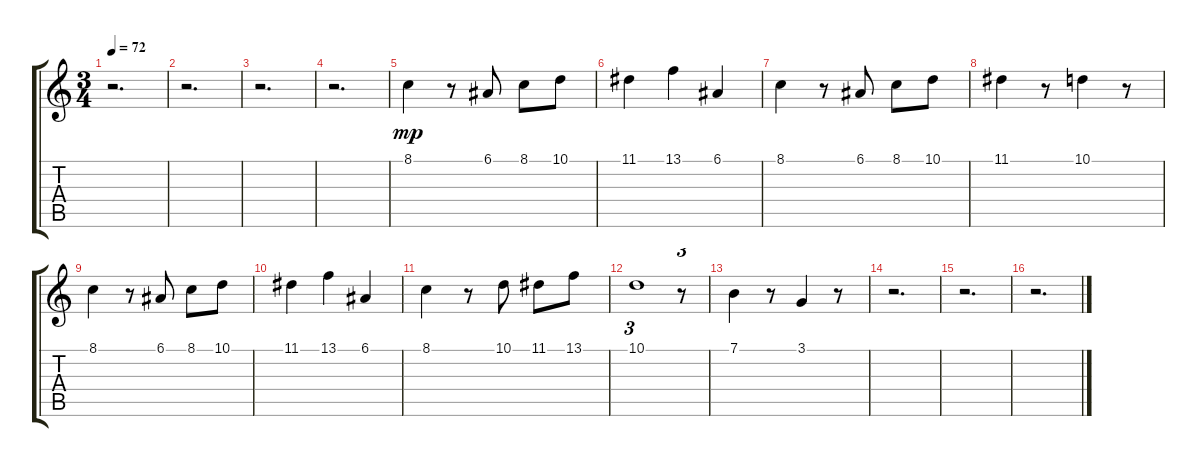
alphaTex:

\track "" {instrument flute}
\staff {score tabs}
\tuning (E4 B3 G3 D3 A2 E2) {hide}
\ts (3 4)
\tempo 72
\clef g2
\ks c
r.2{d dy mp} |
r.2{d} |
r.2{d} |
r.2{d} |
8.1.4 r.8 6.1.8 8.1.8 10.1.8 |
11.1.4 13.1.4 6.1.4 |
8.1.4 r.8 6.1.8 8.1.8 10.1.8 |
11.1.4 r.8 10.1.4 r.8 |
8.1.4 r.8 6.1.8 8.1.8 10.1.8 |
11.1.4 13.1.4 6.1.4 |
8.1.4 r.8 10.1.8 11.1.8 13.1.8 |
10.1.1{tu (3 2)} r.8{tu (3 2)} |
7.1.4 r.8 3.1.4 r.8 |
r.2{d} |
r.2{d} |
r.2{d}
